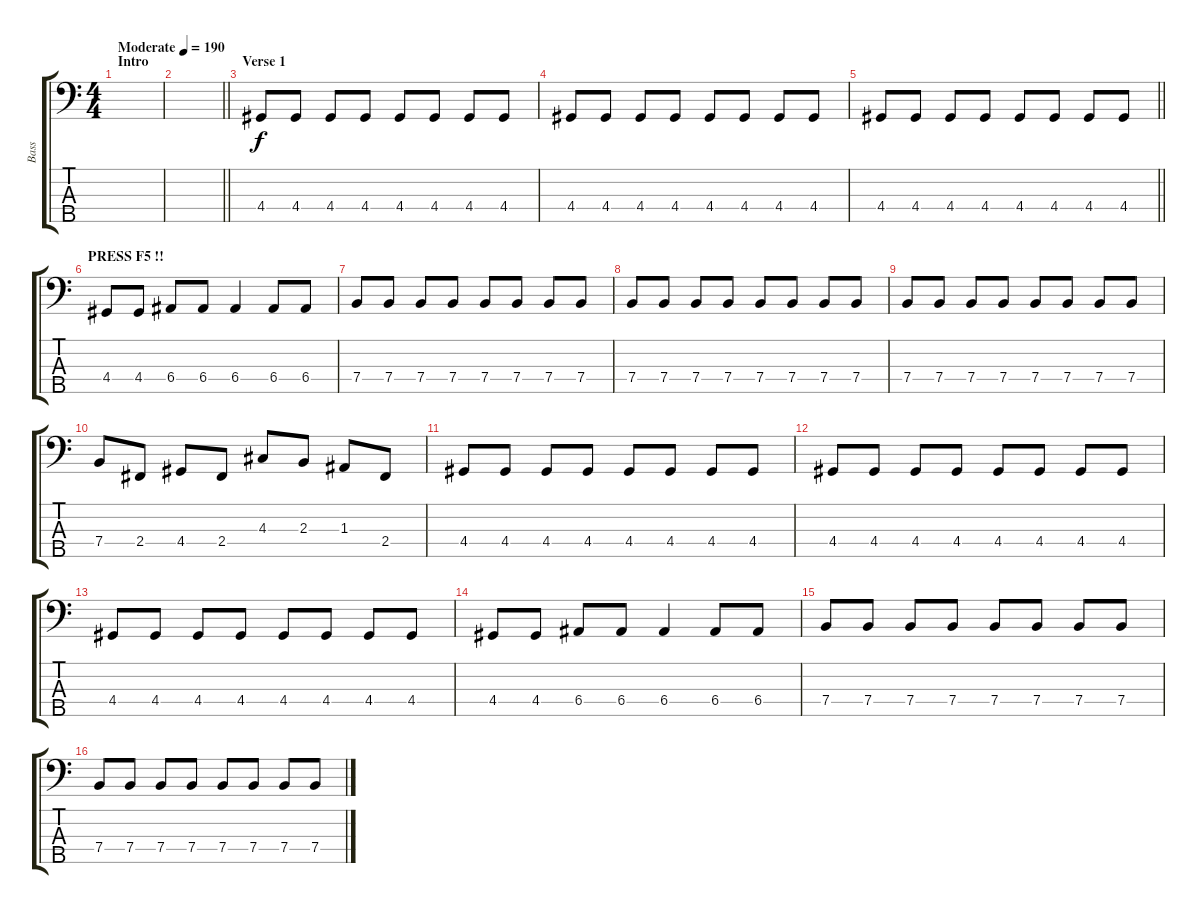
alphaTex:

\track ("Bass" "Bass") {instrument electricbassfinger}
\staff {score tabs}
\tuning (G2 D2 A1 E1 B0) {hide}
\ts (4 4)
\section ("" "Intro")
\tempo (190 "Moderate")
\clef f4
\ks c
|
\barLineRight lightlight
|
\section ("" "Verse 1")
4.4.8 4.4.8 4.4.8 4.4.8 4.4.8 4.4.8 4.4.8 4.4.8 |
4.4.8 4.4.8 4.4.8 4.4.8 4.4.8 4.4.8 4.4.8 4.4.8 |
\barLineRight lightlight
4.4.8 4.4.8 4.4.8 4.4.8 4.4.8 4.4.8 4.4.8 4.4.8 |
\section ("" "PRESS F5 !!")
4.4.8 4.4.8 6.4.8 6.4.8 6.4.4 6.4.8 6.4.8 |
7.4.8 7.4.8 7.4.8 7.4.8 7.4.8 7.4.8 7.4.8 7.4.8 |
7.4.8 7.4.8 7.4.8 7.4.8 7.4.8 7.4.8 7.4.8 7.4.8 |
7.4.8 7.4.8 7.4.8 7.4.8 7.4.8 7.4.8 7.4.8 7.4.8 |
7.4.8 2.4.8 4.4.8 2.4.8 4.3.8 2.3.8 1.3.8 2.4.8 |
4.4.8 4.4.8 4.4.8 4.4.8 4.4.8 4.4.8 4.4.8 4.4.8 |
4.4.8 4.4.8 4.4.8 4.4.8 4.4.8 4.4.8 4.4.8 4.4.8 |
4.4.8 4.4.8 4.4.8 4.4.8 4.4.8 4.4.8 4.4.8 4.4.8 |
4.4.8 4.4.8 6.4.8 6.4.8 6.4.4 6.4.8 6.4.8 |
7.4.8 7.4.8 7.4.8 7.4.8 7.4.8 7.4.8 7.4.8 7.4.8 |
7.4.8 7.4.8 7.4.8 7.4.8 7.4.8 7.4.8 7.4.8 7.4.8
